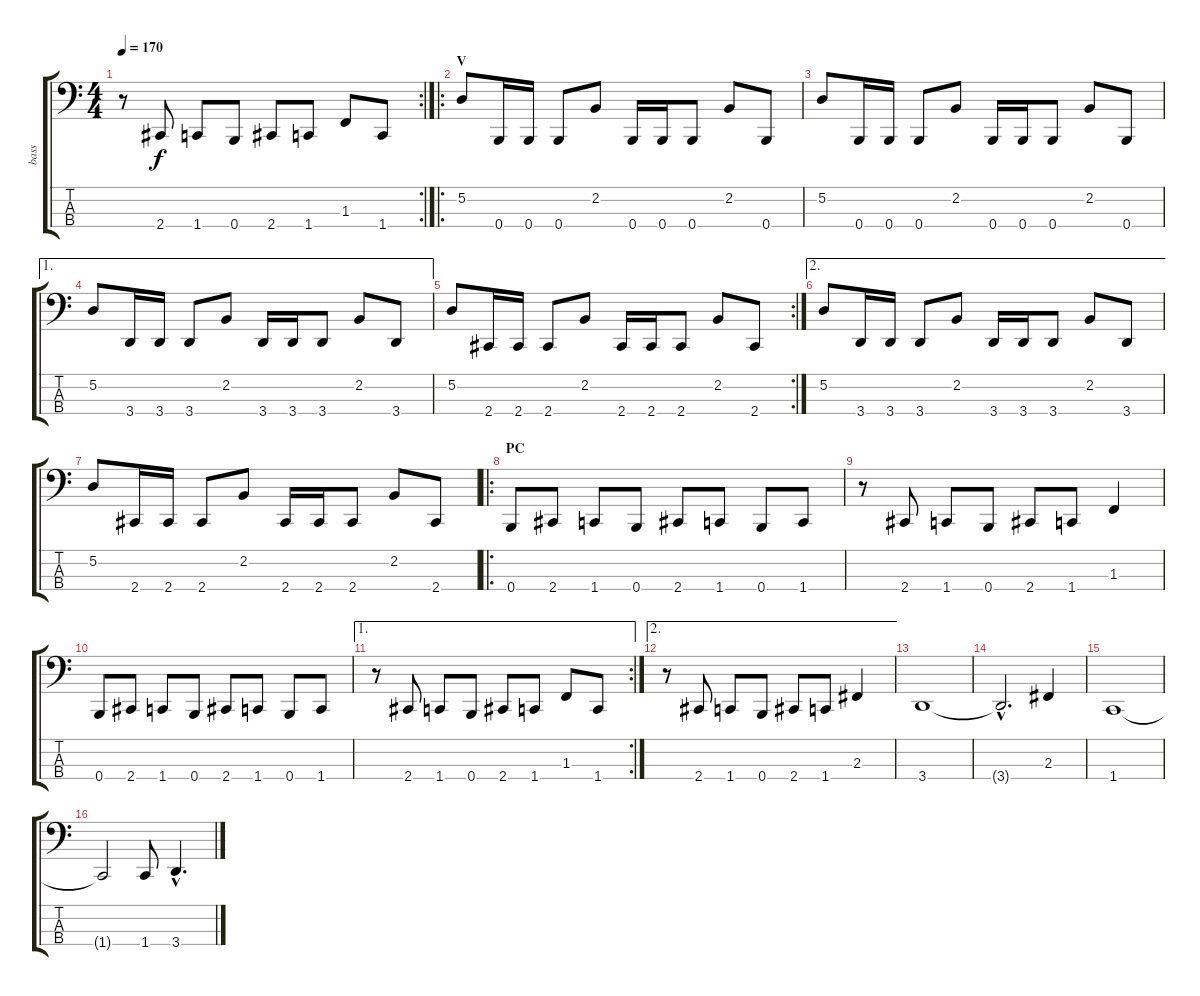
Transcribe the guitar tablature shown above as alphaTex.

\track ("bass" "bass") {instrument electricbasspick}
\staff {score tabs}
\tuning (D2 A1 E1 B0) {hide}
\rc 2
\ts (4 4)
\tempo 170
\clef f4
\ks c
r.8{dy f} 2.4.8 1.4.8 0.4.8 2.4.8 1.4.8 1.3.8 1.4.8 |
\ro
\section ("" "V")
5.2.8 0.4.16 0.4.16 0.4.8 2.2.8 0.4.16 0.4.16 0.4.8 2.2.8 0.4.8 |
5.2.8 0.4.16 0.4.16 0.4.8 2.2.8 0.4.16 0.4.16 0.4.8 2.2.8 0.4.8 |
\ae 1
5.2.8 3.4.16 3.4.16 3.4.8 2.2.8 3.4.16 3.4.16 3.4.8 2.2.8 3.4.8 |
\rc 2
5.2.8 2.4.16 2.4.16 2.4.8 2.2.8 2.4.16 2.4.16 2.4.8 2.2.8 2.4.8 |
\ae 2
5.2.8 3.4.16 3.4.16 3.4.8 2.2.8 3.4.16 3.4.16 3.4.8 2.2.8 3.4.8 |
5.2.8 2.4.16 2.4.16 2.4.8 2.2.8 2.4.16 2.4.16 2.4.8 2.2.8 2.4.8 |
\ro
\section ("" "PC")
0.4.8 2.4.8 1.4.8 0.4.8 2.4.8 1.4.8 0.4.8 1.4.8 |
r.8 2.4.8 1.4.8 0.4.8 2.4.8 1.4.8 1.3.4 |
0.4.8 2.4.8 1.4.8 0.4.8 2.4.8 1.4.8 0.4.8 1.4.8 |
\ae 1
\rc 2
r.8 2.4.8 1.4.8 0.4.8 2.4.8 1.4.8 1.3.8 1.4.8 |
\ae 2
r.8 2.4.8 1.4.8 0.4.8 2.4.8 1.4.8 2.3.4 |
3.4.1 |
3.4{hac t}.2{d} 2.3.4 |
1.4.1 |
1.4{t}.2 1.4.8 3.4{hac}.4{d}
